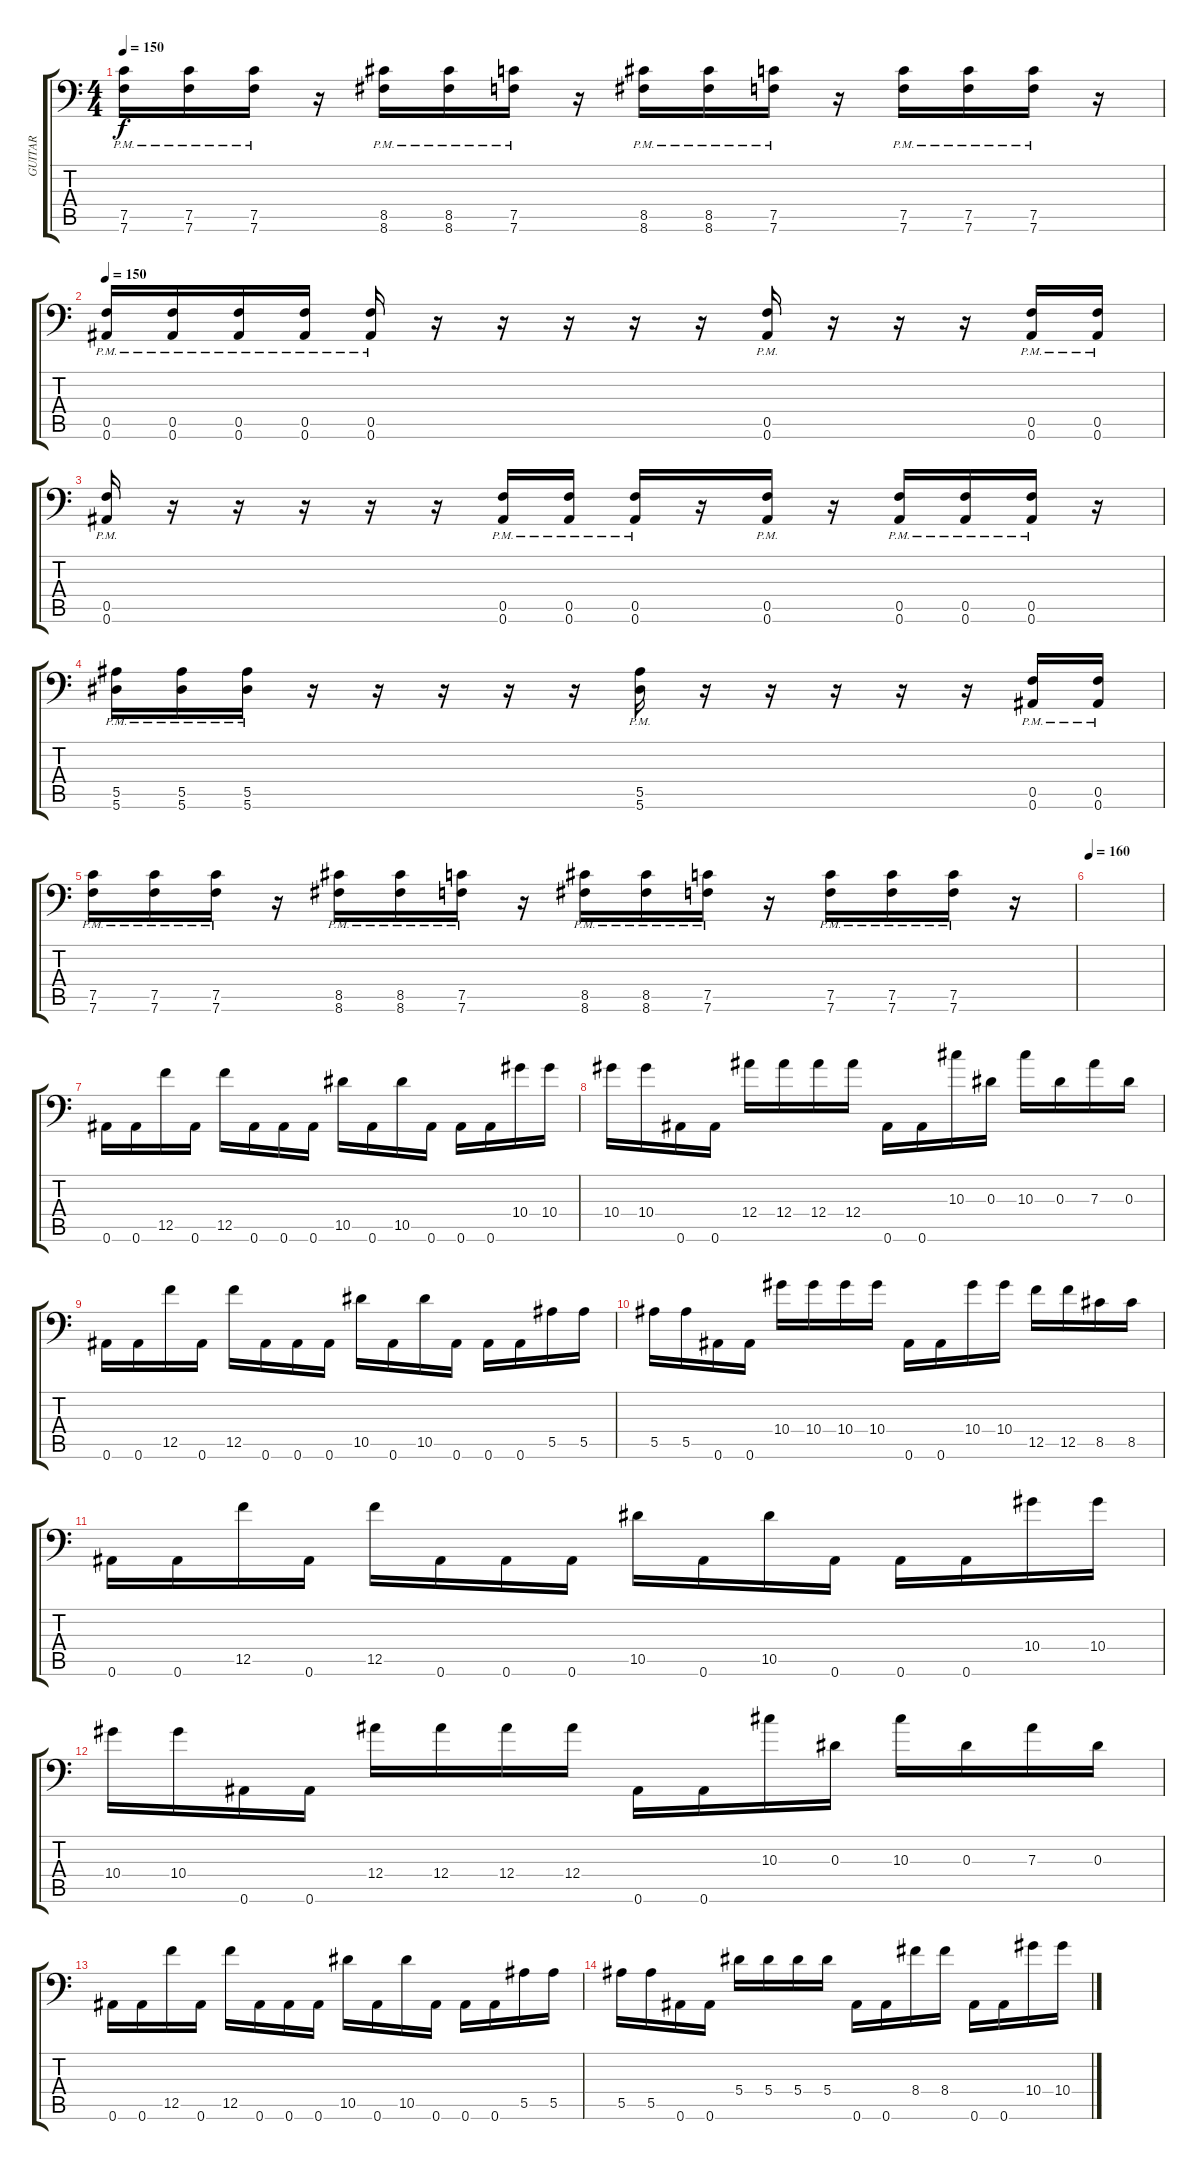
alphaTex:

\track ("GUITAR " "GUITAR ") {instrument overdrivenguitar}
\staff {score tabs}
\tuning (C4 G3 Eb3 Bb2 F2 Bb1) {hide}
\ts (4 4)
\tempo 150
\clef f4
\ks c
(7.5{pm} 7.6{pm}).16{dy f} (7.5{pm} 7.6{pm}).16 (7.5{pm} 7.6{pm}).16 r.16 (8.5{pm} 8.6{pm}).16 (8.5{pm} 8.6{pm}).16 (7.5{pm} 7.6{pm}).16 r.16 (8.5{pm} 8.6{pm}).16 (8.5{pm} 8.6{pm}).16 (7.5{pm} 7.6{pm}).16 r.16 (7.5{pm} 7.6{pm}).16 (7.5{pm} 7.6{pm}).16 (7.5{pm} 7.6{pm}).16 r.16 |
\tempo 150
(0.5{pm} 0.6{pm}).16 (0.5{pm} 0.6{pm}).16 (0.5{pm} 0.6{pm}).16 (0.5{pm} 0.6{pm}).16 (0.5{pm} 0.6{pm}).16 r.16 r.16 r.16 r.16 r.16 (0.5{pm} 0.6{pm}).16 r.16 r.16 r.16 (0.5{pm} 0.6{pm}).16 (0.5{pm} 0.6{pm}).16 |
(0.5{pm} 0.6{pm}).16 r.16 r.16 r.16 r.16 r.16 (0.5{pm} 0.6{pm}).16 (0.5{pm} 0.6{pm}).16 (0.5{pm} 0.6{pm}).16 r.16 (0.5{pm} 0.6{pm}).16 r.16 (0.5{pm} 0.6{pm}).16 (0.5{pm} 0.6{pm}).16 (0.5{pm} 0.6{pm}).16 r.16 |
(5.5{pm} 5.6{pm}).16 (5.5{pm} 5.6{pm}).16 (5.5{pm} 5.6{pm}).16 r.16 r.16 r.16 r.16 r.16 (5.5{pm} 5.6{pm}).16 r.16 r.16 r.16 r.16 r.16 (0.5{pm} 0.6{pm}).16 (0.5{pm} 0.6{pm}).16 |
(7.5{pm} 7.6{pm}).16 (7.5{pm} 7.6{pm}).16 (7.5{pm} 7.6{pm}).16 r.16 (8.5{pm} 8.6{pm}).16 (8.5{pm} 8.6{pm}).16 (7.5{pm} 7.6{pm}).16 r.16 (8.5{pm} 8.6{pm}).16 (8.5{pm} 8.6{pm}).16 (7.5{pm} 7.6{pm}).16 r.16 (7.5{pm} 7.6{pm}).16 (7.5{pm} 7.6{pm}).16 (7.5{pm} 7.6{pm}).16 r.16 |
\tempo 160
|
0.6.16 0.6.16 12.5.16 0.6.16 12.5.16 0.6.16 0.6.16 0.6.16 10.5.16 0.6.16 10.5.16 0.6.16 0.6.16 0.6.16 10.4.16 10.4.16 |
10.4.16 10.4.16 0.6.16 0.6.16 12.4.16 12.4.16 12.4.16 12.4.16 0.6.16 0.6.16 10.3.16 0.3.16 10.3.16 0.3.16 7.3.16 0.3.16 |
0.6.16 0.6.16 12.5.16 0.6.16 12.5.16 0.6.16 0.6.16 0.6.16 10.5.16 0.6.16 10.5.16 0.6.16 0.6.16 0.6.16 5.5.16 5.5.16 |
5.5.16 5.5.16 0.6.16 0.6.16 10.4.16 10.4.16 10.4.16 10.4.16 0.6.16 0.6.16 10.4.16 10.4.16 12.5.16 12.5.16 8.5.16 8.5.16 |
0.6.16 0.6.16 12.5.16 0.6.16 12.5.16 0.6.16 0.6.16 0.6.16 10.5.16 0.6.16 10.5.16 0.6.16 0.6.16 0.6.16 10.4.16 10.4.16 |
10.4.16 10.4.16 0.6.16 0.6.16 12.4.16 12.4.16 12.4.16 12.4.16 0.6.16 0.6.16 10.3.16 0.3.16 10.3.16 0.3.16 7.3.16 0.3.16 |
0.6.16 0.6.16 12.5.16 0.6.16 12.5.16 0.6.16 0.6.16 0.6.16 10.5.16 0.6.16 10.5.16 0.6.16 0.6.16 0.6.16 5.5.16 5.5.16 |
5.5.16 5.5.16 0.6.16 0.6.16 5.4.16 5.4.16 5.4.16 5.4.16 0.6.16 0.6.16 8.4.16 8.4.16 0.6.16 0.6.16 10.4.16 10.4.16
